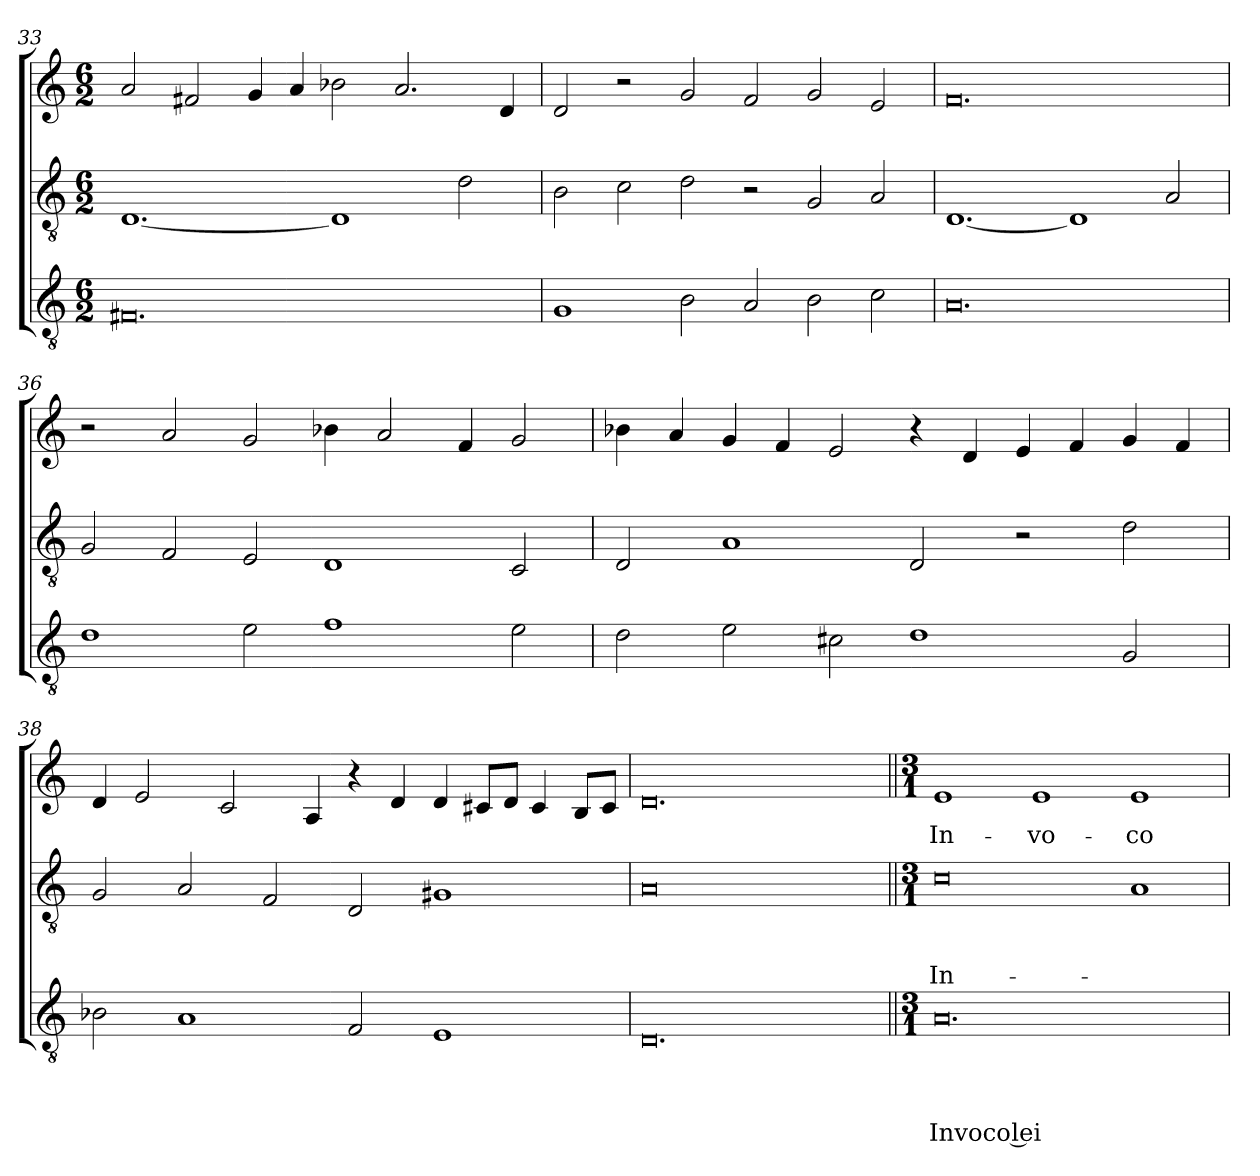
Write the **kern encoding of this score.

**kern	**text	**text	**text	**text	**kern	**text	**text	**text	**kern	**text
*part3	*part3	*part3	*part3	*part3	*part2	*part2	*part2	*part2	*part1	*part1
*staff3	*staff3	*staff3	*staff3	*staff3	*staff2	*staff2	*staff2	*staff2	*staff1	*staff1
*clefGv2	*	*	*	*	*clefGv2	*	*	*	*clefG2	*
*k[]	*	*	*	*	*k[]	*	*	*	*k[]	*
*a:	*	*	*	*	*a:	*	*	*	*a:	*
*M6/2	*	*	*	*	*M6/2	*	*	*	*M6/2	*
=33	=33	=33	=33	=33	=33	=33	=33	=33	=33	=33
0.F#X	.	.	.	.	[1.D	.	.	.	2a/	.
.	.	.	.	.	.	.	.	.	2f#X/	.
.	.	.	.	.	.	.	.	.	4g/	.
.	.	.	.	.	.	.	.	.	4a/	.
.	.	.	.	.	1D]	.	.	.	2b-\	.
.	.	.	.	.	.	.	.	.	2.a/	.
.	.	.	.	.	2d\	.	.	.	.	.
.	.	.	.	.	.	.	.	.	4d/	.
=34	=34	=34	=34	=34	=34	=34	=34	=34	=34	=34
1G	.	.	.	.	2B\	.	.	.	2d/	.
.	.	.	.	.	2c\	.	.	.	2r	.
2B\	.	.	.	.	2d\	.	.	.	2g/	.
2A/	.	.	.	.	2r	.	.	.	2f/	.
2B\	.	.	.	.	2G/	.	.	.	2g/	.
2c\	.	.	.	.	2A/	.	.	.	2e/	.
=35	=35	=35	=35	=35	=35	=35	=35	=35	=35	=35
0.A	.	.	.	.	[1.D	.	.	.	0.f	.
.	.	.	.	.	1D]	.	.	.	.	.
.	.	.	.	.	2A/	.	.	.	.	.
!!LO:LB:g=z
=36	=36	=36	=36	=36	=36	=36	=36	=36	=36	=36
1d	.	.	.	.	2G/	.	.	.	2r	.
.	.	.	.	.	2F/	.	.	.	2a/	.
2e\	.	.	.	.	2E/	.	.	.	2g/	.
1f	.	.	.	.	1D	.	.	.	4b-\	.
.	.	.	.	.	.	.	.	.	2a/	.
.	.	.	.	.	.	.	.	.	4f/	.
2e\	.	.	.	.	2C/	.	.	.	2g/	.
=37	=37	=37	=37	=37	=37	=37	=37	=37	=37	=37
2d\	.	.	.	.	2D/	.	.	.	4b-\	.
.	.	.	.	.	.	.	.	.	4a/	.
2e\	.	.	.	.	1A	.	.	.	4g/	.
.	.	.	.	.	.	.	.	.	4f/	.
2c#\	.	.	.	.	.	.	.	.	2e/	.
1d	.	.	.	.	2D/	.	.	.	4r	.
.	.	.	.	.	.	.	.	.	4d/	.
.	.	.	.	.	2r	.	.	.	4e/	.
.	.	.	.	.	.	.	.	.	4f/	.
2G/	.	.	.	.	2d\	.	.	.	4g/	.
.	.	.	.	.	.	.	.	.	4f/	.
=38	=38	=38	=38	=38	=38	=38	=38	=38	=38	=38
2B-\	.	.	.	.	2G/	.	.	.	4d/	.
.	.	.	.	.	.	.	.	.	2e/	.
1A	.	.	.	.	2A/	.	.	.	.	.
.	.	.	.	.	.	.	.	.	2c/	.
.	.	.	.	.	2F/	.	.	.	.	.
.	.	.	.	.	.	.	.	.	4A/	.
2F/	.	.	.	.	2D/	.	.	.	4r	.
.	.	.	.	.	.	.	.	.	4d/	.
1E	.	.	.	.	1G#	.	.	.	4d/	.
.	.	.	.	.	.	.	.	.	8c#/L	.
.	.	.	.	.	.	.	.	.	8d/J	.
.	.	.	.	.	.	.	.	.	4c#/	.
.	.	.	.	.	.	.	.	.	8B/L	.
.	.	.	.	.	.	.	.	.	8c#/J	.
=39	=39	=39	=39	=39	=39	=39	=39	=39	=39	=39
0.D	.	.	.	.	0A	.	.	.	0.d	.
.	.	.	.	.	1ryy	.	.	.	.	.
=40||	=40||	=40||	=40||	=40||	=40||	=40||	=40||	=40||	=40||	=40||
*M3/1	*	*	*	*	*M3/1	*	*	*	*M3/1	*
!	!	!	!	!LO:LY:b	!	!	!	!LO:LY:b	!	!LO:LY:b
0.A	.	.	.	Invoco lei	0c	.	.	In-	1e	In-
!	!	!	!	!	!	!	!	!	!	!LO:LY:b
.	.	.	.	.	.	.	.	.	1e	-vo-
!	!	!	!	!	!	!	!	!	!	!LO:LY:b
.	.	.	.	.	1A	.	.	.	1e	-co
=	=	=	=	=	=	=	=	=	=	=
*-	*-	*-	*-	*-	*-	*-	*-	*-	*-	*-
